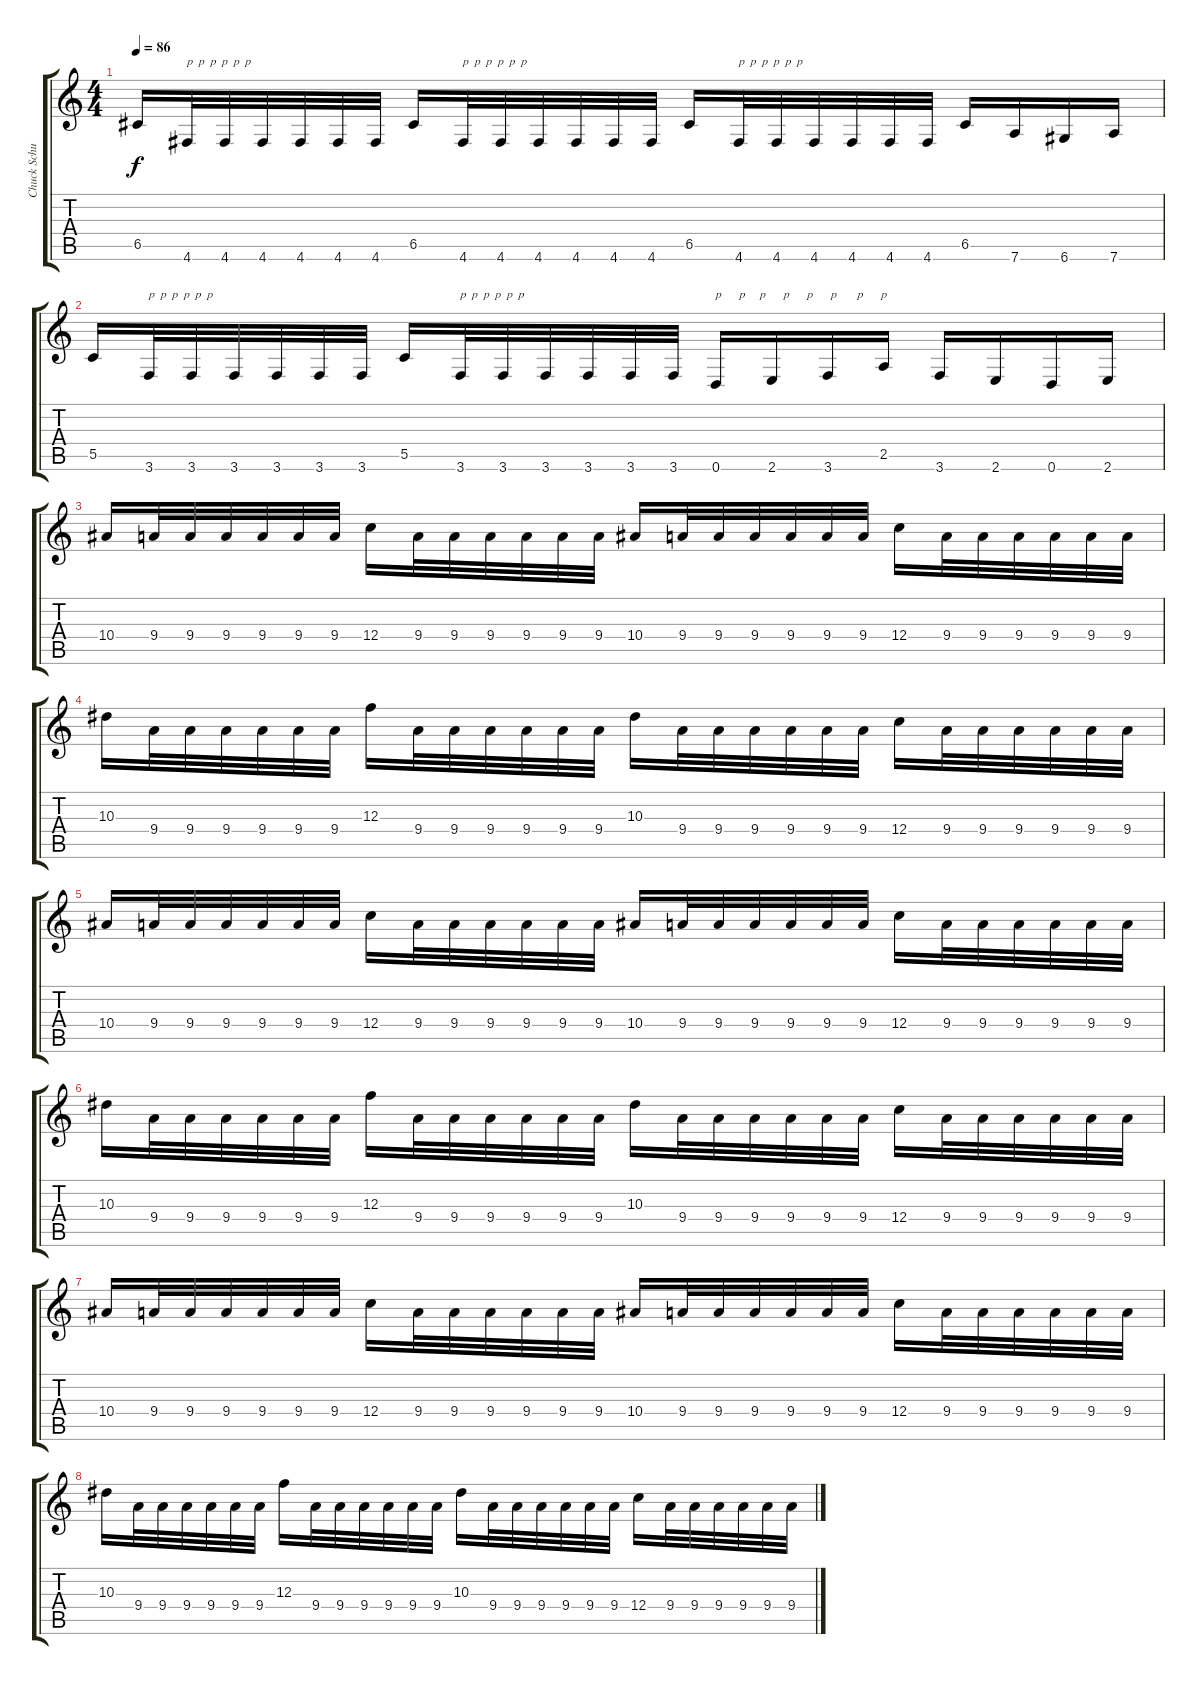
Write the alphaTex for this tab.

\track ("Chuck Schuldiner" "Chuck Schu") {instrument distortionguitar}
\staff {score tabs}
\tuning (D4 A3 F3 C3 G2 D2) {hide}
\ts (4 4)
\tempo 86
\clef g2
\ks c
6.5.16{dy f} 4.6.32{txt "p  p  p  p  p  p"} 4.6.32 4.6.32 4.6.32 4.6.32 4.6.32 6.5.16 4.6.32{txt "p  p  p  p  p  p"} 4.6.32 4.6.32 4.6.32 4.6.32 4.6.32 6.5.16 4.6.32{txt "p  p  p  p  p  p"} 4.6.32 4.6.32 4.6.32 4.6.32 4.6.32 6.5.16 7.6.16 6.6.16 7.6.16 |
5.5.16 3.6.32{txt "p  p  p  p  p  p"} 3.6.32 3.6.32 3.6.32 3.6.32 3.6.32 5.5.16 3.6.32{txt "p  p  p  p  p  p"} 3.6.32 3.6.32 3.6.32 3.6.32 3.6.32 0.6.16{txt "p      p     p      p      p      p       p      p"} 2.6.16 3.6.16 2.5.16 3.6.16 2.6.16 0.6.16 2.6.16 |
10.4.16 9.4.32 9.4.32 9.4.32 9.4.32 9.4.32 9.4.32 12.4.16 9.4.32 9.4.32 9.4.32 9.4.32 9.4.32 9.4.32 10.4.16 9.4.32 9.4.32 9.4.32 9.4.32 9.4.32 9.4.32 12.4.16 9.4.32 9.4.32 9.4.32 9.4.32 9.4.32 9.4.32 |
10.3.16 9.4.32 9.4.32 9.4.32 9.4.32 9.4.32 9.4.32 12.3.16 9.4.32 9.4.32 9.4.32 9.4.32 9.4.32 9.4.32 10.3.16 9.4.32 9.4.32 9.4.32 9.4.32 9.4.32 9.4.32 12.4.16 9.4.32 9.4.32 9.4.32 9.4.32 9.4.32 9.4.32 |
10.4.16 9.4.32 9.4.32 9.4.32 9.4.32 9.4.32 9.4.32 12.4.16 9.4.32 9.4.32 9.4.32 9.4.32 9.4.32 9.4.32 10.4.16 9.4.32 9.4.32 9.4.32 9.4.32 9.4.32 9.4.32 12.4.16 9.4.32 9.4.32 9.4.32 9.4.32 9.4.32 9.4.32 |
10.3.16 9.4.32 9.4.32 9.4.32 9.4.32 9.4.32 9.4.32 12.3.16 9.4.32 9.4.32 9.4.32 9.4.32 9.4.32 9.4.32 10.3.16 9.4.32 9.4.32 9.4.32 9.4.32 9.4.32 9.4.32 12.4.16 9.4.32 9.4.32 9.4.32 9.4.32 9.4.32 9.4.32 |
10.4.16 9.4.32 9.4.32 9.4.32 9.4.32 9.4.32 9.4.32 12.4.16 9.4.32 9.4.32 9.4.32 9.4.32 9.4.32 9.4.32 10.4.16 9.4.32 9.4.32 9.4.32 9.4.32 9.4.32 9.4.32 12.4.16 9.4.32 9.4.32 9.4.32 9.4.32 9.4.32 9.4.32 |
10.3.16 9.4.32 9.4.32 9.4.32 9.4.32 9.4.32 9.4.32 12.3.16 9.4.32 9.4.32 9.4.32 9.4.32 9.4.32 9.4.32 10.3.16 9.4.32 9.4.32 9.4.32 9.4.32 9.4.32 9.4.32 12.4.16 9.4.32 9.4.32 9.4.32 9.4.32 9.4.32 9.4.32
